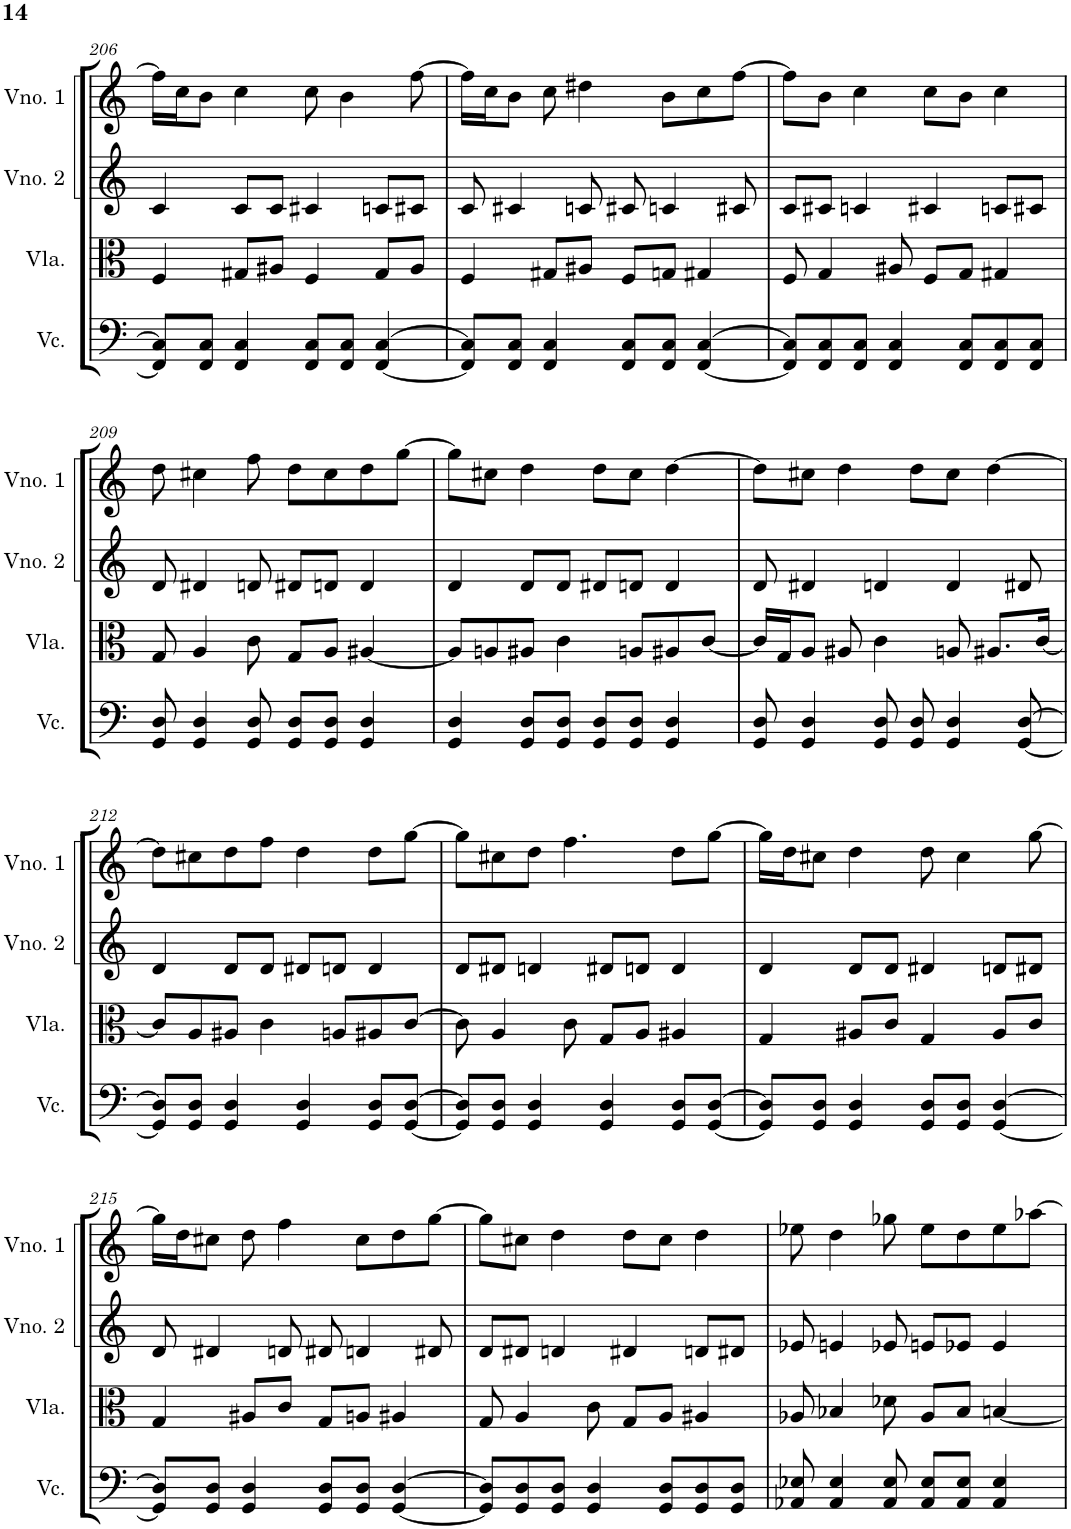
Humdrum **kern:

**kern	**kern	**kern	**kern
*part4	*part3	*part2	*part1
*staff4	*staff3	*staff2	*staff1
*I"Violoncelo	*I"Viola	*I"Violino 2	*I"Violino 1
*I'Vc.	*I'Vla.	*I'Vno. 2	*I'Vno. 1
!!LO:PB:g=z
*clefF4	*clefC3	*clefG2	*clefG2
*k[]	*k[]	*k[]	*k[]
*M4/4	*M4/4	*M4/4	*M4/4
=206	=206	=206	=206
8FF/] 8C/]L	4F/	4c/	16ff\LL]
.	.	.	16cc\J
8FF/ 8C/J	.	.	8b\J
4FF/ 4C/	8G#X/L	8c/L	4cc\
.	8A#X/J	8c/J	.
8FF/ 8C/L	4F/	4c#X/	8cc\
8FF/ 8C/J	.	.	4b\
[4FF/ [4C/	8G#/L	8cn/L	.
.	8A#/J	8c#X/J	[8ff\
=207	=207	=207	=207
8FF/] 8C/]L	4F/	8c/	16ff\LL]
.	.	.	16cc\J
8FF/ 8C/J	.	4c#X/	8b\J
4FF/ 4C/	8G#X/L	.	8cc\
.	8A#X/J	8cn/	4dd#X\
8FF/ 8C/L	8F/L	8c#X/	.
8FF/ 8C/J	8Gn/J	4cn/	8b\L
[4FF/ [4C/	4G#X/	.	8cc\
.	.	8c#X/	[8ff\J
=208	=208	=208	=208
8FF/] 8C/]L	8F/	8c/L	8ff\L]
8FF/ 8C/	4G/	8c#X/J	8b\J
8FF/ 8C/J	.	4cn/	4cc\
4FF/ 4C/	8A#X/	.	.
.	8F/L	4c#X/	8cc\L
8FF/ 8C/L	8G/J	.	8b\J
8FF/ 8C/	4G#X/	8cn/L	4cc\
8FF/ 8C/J	.	8c#X/J	.
!!LO:LB:g=z
=209	=209	=209	=209
8GG/ 8D/	8G/	8d/	8dd\
4GG/ 4D/	4A/	4d#X/	4cc#X\
8GG/ 8D/	8c\	8dn/	8ff\
8GG/ 8D/L	8G/L	8d#X/L	8dd\L
8GG/ 8D/J	8A/J	8dn/J	8cc#\
4GG/ 4D/	[4A#X/	4d/	8dd\
.	.	.	[8gg\J
=210	=210	=210	=210
4GG/ 4D/	8A#/L]	4d/	8gg\L]
.	8An/	.	8cc#X\J
8GG/ 8D/L	8A#X/J	8d/L	4dd\
8GG/ 8D/J	4c\	8d/J	.
8GG/ 8D/L	.	8d#X/L	8dd\L
8GG/ 8D/J	8An/L	8dn/J	8cc#\J
4GG/ 4D/	8A#X/	4d/	[4dd\
.	[8c/J	.	.
=211	=211	=211	=211
8GG/ 8D/	16c/LL]	8d/	8dd\L]
.	16G/J	.	.
4GG/ 4D/	8A/J	4d#X/	8cc#X\J
.	8A#X/	.	4dd\
8GG/ 8D/	4c\	4dn/	.
8GG/ 8D/	.	.	8dd\L
4GG/ 4D/	8An/	4d/	8cc#\J
.	8.A#X/L	.	[4dd\
[8GG/ [8D/	.	8d#X/	.
.	[16c/Jk	.	.
!!LO:LB:g=z
=212	=212	=212	=212
8GG/] 8D/]L	8c/L]	4d/	8dd\L]
8GG/ 8D/J	8A/	.	8cc#X\
4GG/ 4D/	8A#X/J	8d/L	8dd\
.	4c\	8d/J	8ff\J
4GG/ 4D/	.	8d#X/L	4dd\
.	8An/L	8dn/J	.
8GG/ 8D/L	8A#X/	4d/	8dd\L
[8GG/ [8D/J	[8c/J	.	[8gg\J
=213	=213	=213	=213
8GG/] 8D/]L	8c\]	8d/L	8gg\L]
8GG/ 8D/J	4A/	8d#X/J	8cc#X\
4GG/ 4D/	.	4dn/	8dd\J
.	8c\	.	4.ff\
4GG/ 4D/	8G/L	8d#X/L	.
.	8A/J	8dn/J	.
8GG/ 8D/L	4A#X/	4d/	8dd\L
[8GG/ [8D/J	.	.	[8gg\J
=214	=214	=214	=214
8GG/] 8D/]L	4G/	4d/	16gg\LL]
.	.	.	16dd\J
8GG/ 8D/J	.	.	8cc#X\J
4GG/ 4D/	8A#X/L	8d/L	4dd\
.	8c/J	8d/J	.
8GG/ 8D/L	4G/	4d#X/	8dd\
8GG/ 8D/J	.	.	4cc#\
[4GG/ [4D/	8A#/L	8dn/L	.
.	8c/J	8d#X/J	[8gg\
!!LO:LB:g=z
=215	=215	=215	=215
8GG/] 8D/]L	4G/	8d/	16gg\LL]
.	.	.	16dd\J
8GG/ 8D/J	.	4d#X/	8cc#X\J
4GG/ 4D/	8A#X/L	.	8dd\
.	8c/J	8dn/	4ff\
8GG/ 8D/L	8G/L	8d#X/	.
8GG/ 8D/J	8An/J	4dn/	8cc#\L
[4GG/ [4D/	4A#X/	.	8dd\
.	.	8d#X/	[8gg\J
=216	=216	=216	=216
8GG/] 8D/]L	8G/	8d/L	8gg\L]
8GG/ 8D/	4A/	8d#X/J	8cc#X\J
8GG/ 8D/J	.	4dn/	4dd\
4GG/ 4D/	8c\	.	.
.	8G/L	4d#X/	8dd\L
8GG/ 8D/L	8A/J	.	8cc#\J
8GG/ 8D/	4A#X/	8dn/L	4dd\
8GG/ 8D/J	.	8d#X/J	.
=217	=217	=217	=217
8AA-X/ 8E-X/	8A-X/	8e-X/	8ee-X\
4AA-/ 4E-/	4B-X/	4en/	4dd\
8AA-/ 8E-/	8d-X\	8e-X/	8gg-X\
8AA-/ 8E-/L	8A-/L	8en/L	8ee-\L
8AA-/ 8E-/J	8B-/J	8e-X/J	8dd\
4AA-/ 4E-/	[4Bn/	4e-/	8ee-\
.	.	.	[8aa-X\J
=	=	=	=
*-	*-	*-	*-
